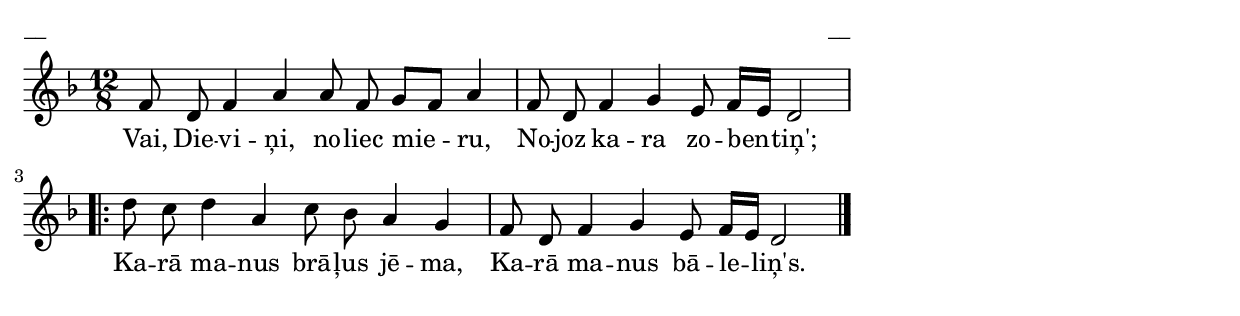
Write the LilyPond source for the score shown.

\version "2.13.16"
%\header {
%    title = "Vai, Dieviņ, noliec mieru"
%}
%#(set-global-staff-size 18)
\paper {
line-width = 14\cm
left-margin = 0.4\cm
between-system-padding = 0.1\cm
between-system-space = 0.1\cm
}
\layout {
indent = #0
ragged-last = ##f
}


voiceA = \relative c'' {
\clef "treble"
\key d \minor
\time 12/8
f,8 d f4 a a8 f g[ f] a4 |
f8 d f4 g e8 f16[ e] d2 
\repeat volta 2 {
d'8 c d4 a c8 bes a4 g |
f8 d f4 g e8 f16[ e] d2
}
\bar "|."
} 

lyricA = \lyricmode {
Vai, Die -- vi -- ņi, no -- liec mie -- ru, 
No -- joz ka -- ra zo -- ben -- tiņ';
Ka -- rā ma -- nus brā -- ļus jē -- ma, 
Ka -- rā ma -- nus bā -- le -- liņ's.
}

fullScore = <<
\new Staff {
<<
\new Voice = "voiceA" { \oneVoice \autoBeamOff \voiceA }
\lyricsto "voiceA" \new Lyrics \lyricA
>>
}
>>

\score {
\fullScore
\header { piece = "__" opus = "__" }
}
\markup { \with-color #(x11-color 'white) \sans \smaller "__" }
\score {
\unfoldRepeats
\fullScore
\midi {
\context { \Staff \remove "Staff_performer" }
\context { \Voice \consists "Staff_performer" }
}
}



